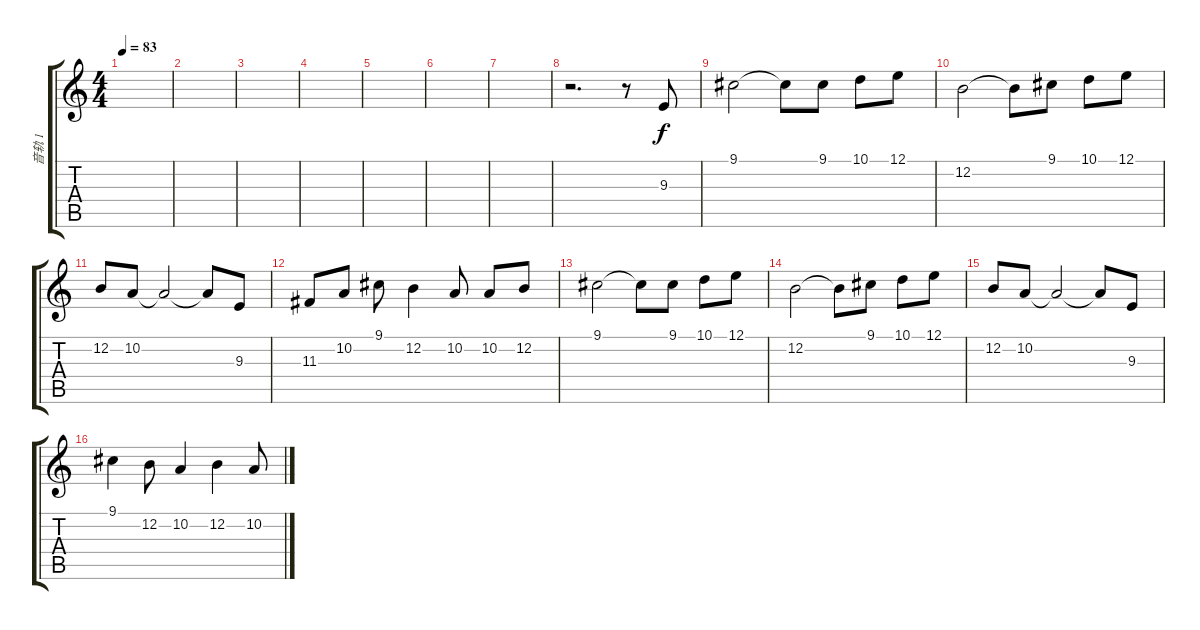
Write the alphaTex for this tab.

\track ("音轨 1" "音轨 1") {instrument sopranosax}
\staff {score tabs}
\tuning (E4 B3 G3 D3 A2 E2) {hide}
\ts (4 4)
\tempo 83
\clef g2
\ks c
|
|
|
|
|
|
|
r.2{d} r.8 9.3.8 |
9.1.2 9.1{t}.8 9.1.8 10.1.8 12.1.8 |
12.2.2 12.2{t}.8 9.1.8 10.1.8 12.1.8 |
12.2.8 10.2.8 10.2{t}.2 10.2{t}.8 9.3.8 |
11.3.8 10.2.8 9.1.8 12.2.4 10.2.8 10.2.8 12.2.8 |
9.1.2 9.1{t}.8 9.1.8 10.1.8 12.1.8 |
12.2.2 12.2{t}.8 9.1.8 10.1.8 12.1.8 |
12.2.8 10.2.8 10.2{t}.2 10.2{t}.8 9.3.8 |
9.1.4 12.2.8 10.2.4 12.2.4 10.2.8
